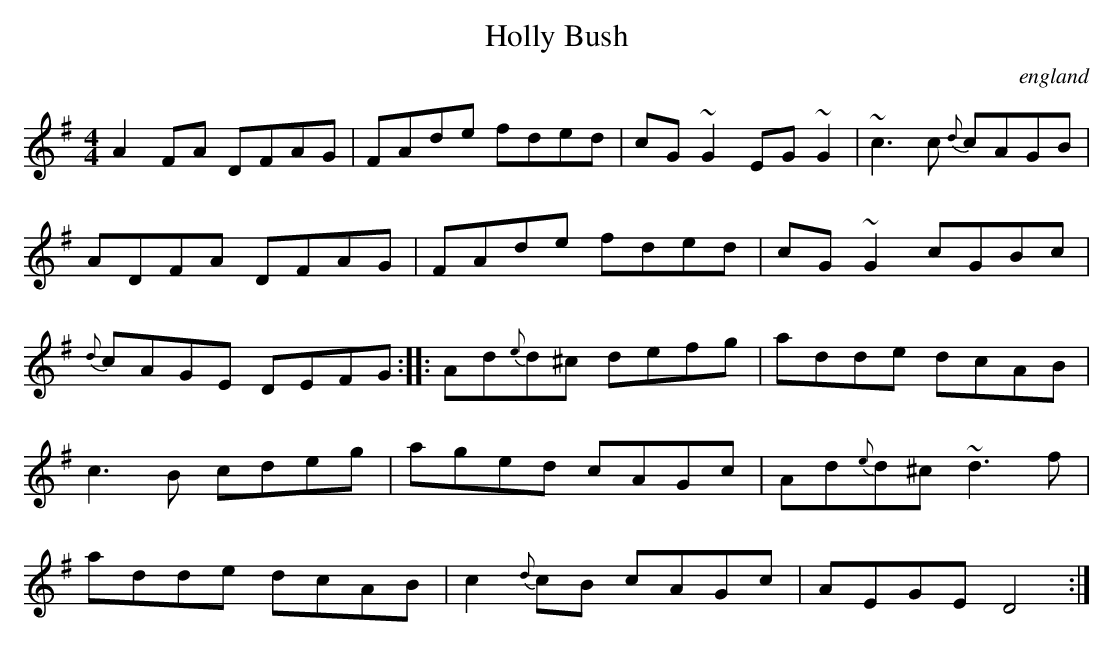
X:1
T:Holly Bush
O:england
M:4/4
L:1/8
K:G
A2FA DFAG | FAde fded | cG~G2 EG~G2 |~c3c {d}cAGB | ADFA DFAG |\
FAde fded | cG~G2 cGBc| {d}cAGE DEFG:: Ad{e}d^c defg | adde dcAB |\
c3B cdeg | aged cAGc | Ad{e}d^c ~d3f | adde dcAB | c2{d}cB cAGc | AEGE D4 :|
